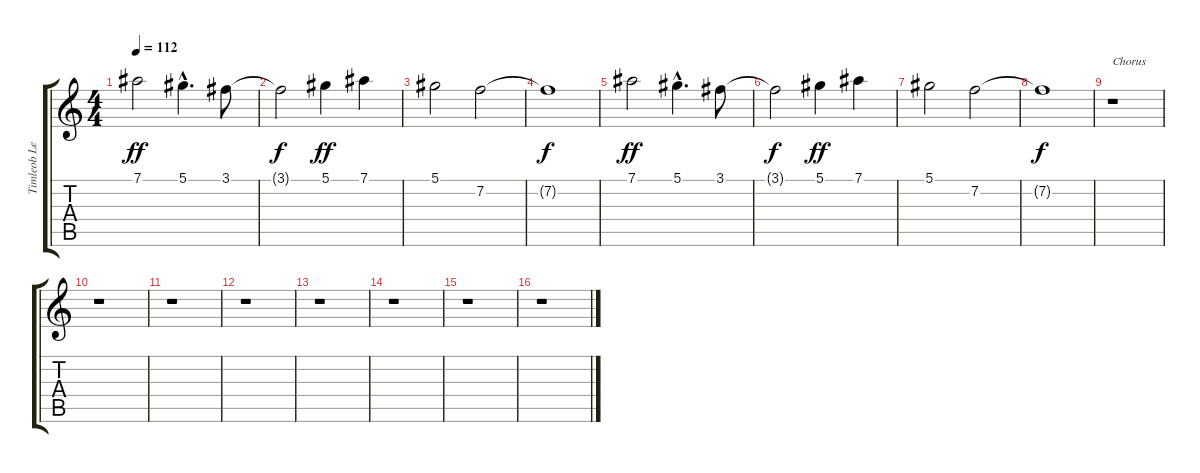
\track ("Timleob Lead Guitar " "Timleob Le") {instrument distortionguitar}
\staff {score tabs}
\tuning (Eb4 Bb3 Gb3 Db3 Ab2 Eb2) {hide}
\ts (4 4)
\tempo 112
\clef g2
\ks c
7.1.2{dy ff} 5.1{hac}.4{d} 3.1.8 |
3.1{t}.2{dy f} 5.1.4{dy ff} 7.1.4 |
5.1.2 7.2.2 |
7.2{t}.1{dy f} |
7.1.2{dy ff} 5.1{hac}.4{d} 3.1.8 |
3.1{t}.2{dy f} 5.1.4{dy ff} 7.1.4 |
5.1.2 7.2.2 |
7.2{t}.1{dy f} |
r.1{txt "Chorus"} |
r.1 |
r.1 |
r.1 |
r.1 |
r.1 |
r.1 |
r.1
